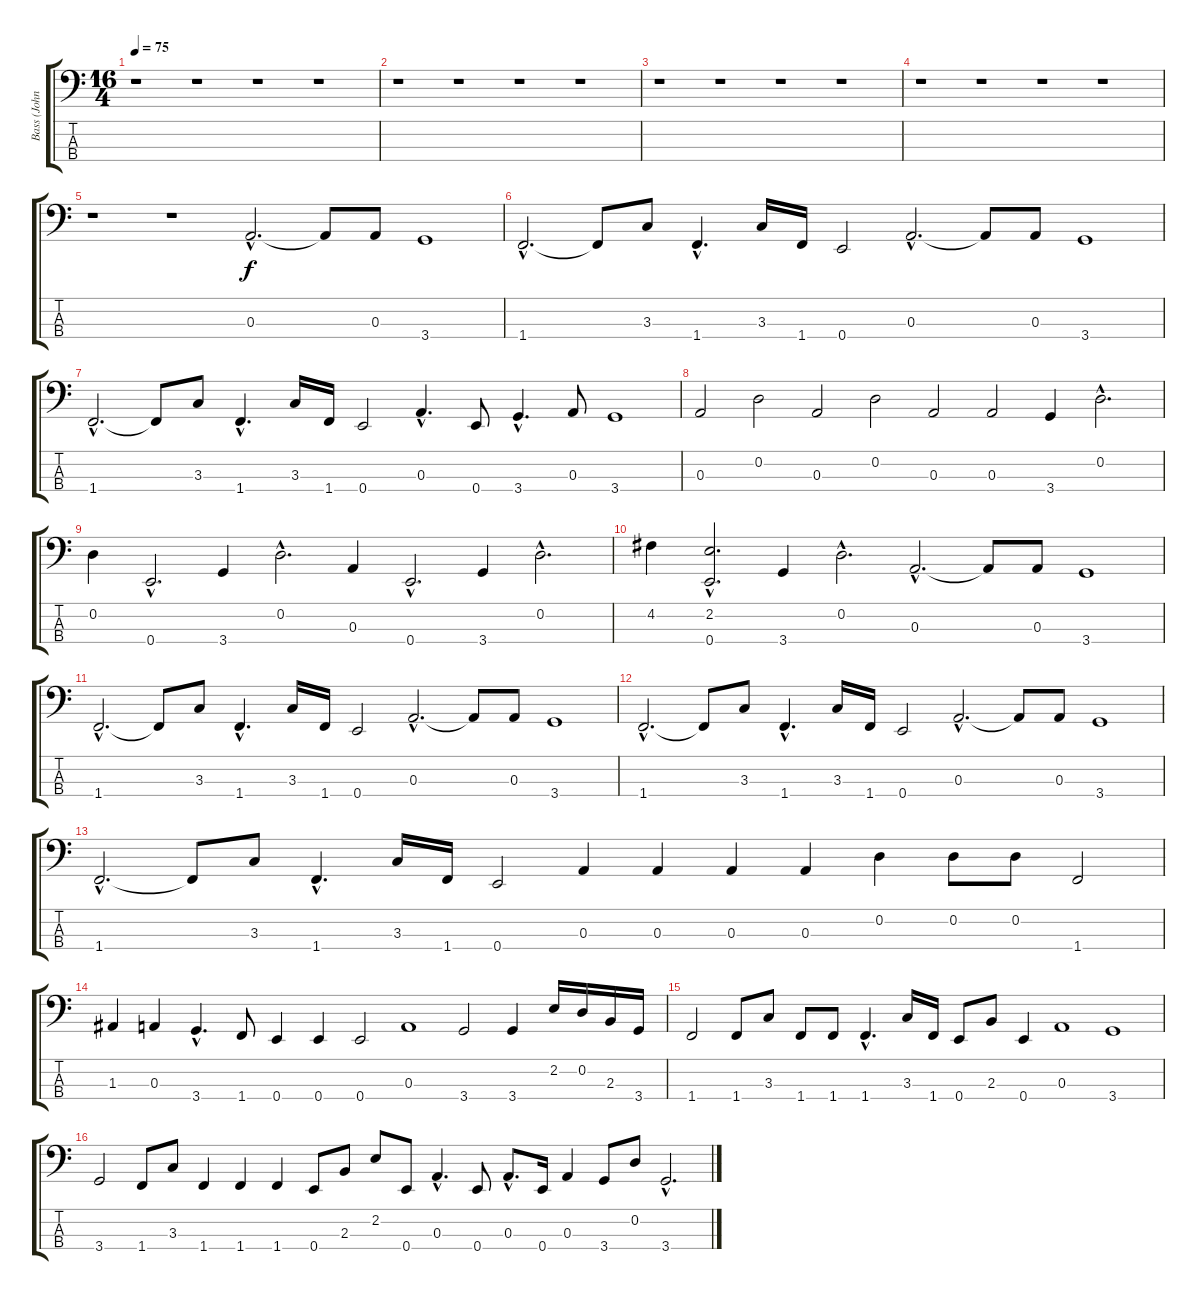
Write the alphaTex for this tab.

\track ("Bass (John Deacon)" "Bass (John") {instrument electricbassfinger}
\staff {score tabs}
\tuning (G2 D2 A1 E1) {hide}
\ts (16 4)
\tempo 75
\clef f4
\ks c
r.1{dy f instrument electricbassfinger} r.1 r.1 r.1 |
r.1 r.1 r.1 r.1 |
r.1 r.1 r.1 r.1 |
r.1 r.1 r.1 r.1 |
r.1 r.1 0.3{hac}.2{d} 0.3{t}.8 0.3.8 3.4.1 |
1.4{hac}.2{d} 1.4{t}.8 3.3.8 1.4{hac}.4{d} 3.3.16 1.4.16 0.4.2 0.3{hac}.2{d} 0.3{t}.8 0.3.8 3.4.1 |
1.4{hac}.2{d} 1.4{t}.8 3.3.8 1.4{hac}.4{d} 3.3.16 1.4.16 0.4.2 0.3{hac}.4{d} 0.4.8 3.4{hac}.4{d} 0.3.8 3.4.1 |
0.3.2 0.2.2 0.3.2 0.2.2 0.3.2 0.3.2 3.4.4 0.2{hac}.2{d} |
0.2.4 0.4{hac}.2{d} 3.4.4 0.2{hac}.2{d} 0.3.4 0.4{hac}.2{d} 3.4.4 0.2{hac}.2{d} |
4.2.4 (2.2{hac} 0.4{hac}).2{d} 3.4.4 0.2{hac}.2{d} 0.3{hac}.2{d} 0.3{t}.8 0.3.8 3.4.1 |
1.4{hac}.2{d} 1.4{t}.8 3.3.8 1.4{hac}.4{d} 3.3.16 1.4.16 0.4.2 0.3{hac}.2{d} 0.3{t}.8 0.3.8 3.4.1 |
1.4{hac}.2{d} 1.4{t}.8 3.3.8 1.4{hac}.4{d} 3.3.16 1.4.16 0.4.2 0.3{hac}.2{d} 0.3{t}.8 0.3.8 3.4.1 |
1.4{hac}.2{d} 1.4{t}.8 3.3.8 1.4{hac}.4{d} 3.3.16 1.4.16 0.4.2 0.3.4 0.3.4 0.3.4 0.3.4 0.2.4 0.2.8 0.2.8 1.4.2 |
1.3.4 0.3.4 3.4{hac}.4{d} 1.4.8 0.4.4 0.4.4 0.4.2 0.3.1 3.4.2 3.4.4 2.2.16 0.2.16 2.3.16 3.4.16 |
1.4.2 1.4.8 3.3.8 1.4.8 1.4.8 1.4{hac}.4{d} 3.3.16 1.4.16 0.4.8 2.3.8 0.4.4 0.3.1 3.4.1 |
3.4.2 1.4.8 3.3.8 1.4.4 1.4.4 1.4.4 0.4.8 2.3.8 2.2.8 0.4.8 0.3{hac}.4{d} 0.4.8 0.3{hac}.8{d} 0.4.16 0.3.4 3.4.8 0.2.8 3.4{hac}.2{d}
